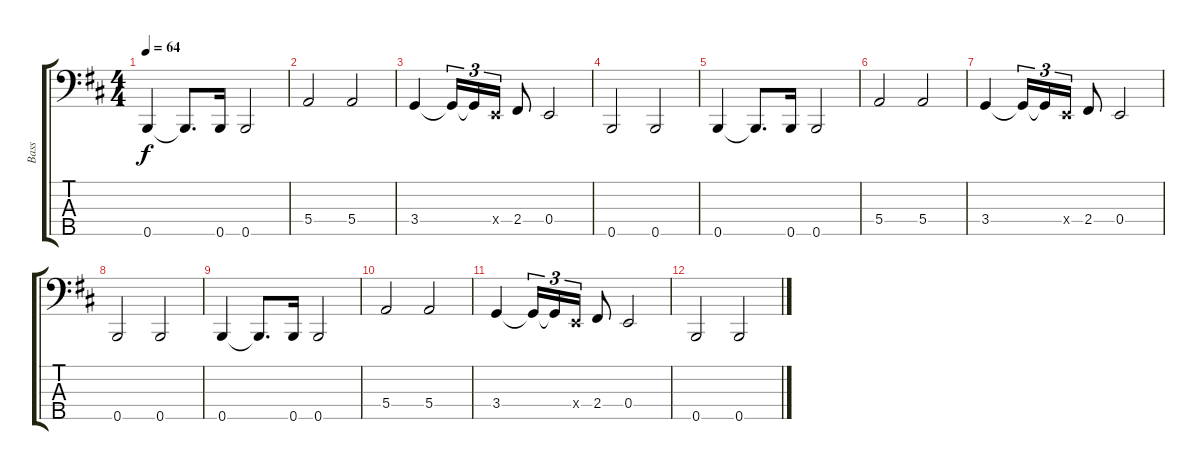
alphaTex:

\track ("Bass" "Bass") {instrument electricbasspick}
\staff {score tabs}
\tuning (G2 D2 A1 E1 B0) {hide}
\ts (4 4)
\tempo 64
\clef f4
\ks d
0.5.4{dy f} 0.5{t}.8{d} 0.5.16 0.5.2 |
5.4.2 5.4.2 |
3.4.4 3.4{t}.16{tu (3 2)} 3.4{t}.16{tu (3 2)} 0.4{x}.16{tu (3 2)} 2.4.8 0.4.2 |
0.5.2 0.5.2 |
0.5.4 0.5{t}.8{d} 0.5.16 0.5.2 |
5.4.2 5.4.2 |
3.4.4 3.4{t}.16{tu (3 2)} 3.4{t}.16{tu (3 2)} 0.4{x}.16{tu (3 2)} 2.4.8 0.4.2 |
0.5.2 0.5.2 |
0.5.4 0.5{t}.8{d} 0.5.16 0.5.2 |
5.4.2{volume 4} 5.4.2 |
3.4.4 3.4{t}.16{tu (3 2)} 3.4{t}.16{tu (3 2)} 0.4{x}.16{tu (3 2)} 2.4.8 0.4.2{volume 8} |
0.5.2{volume 8} 0.5.2
